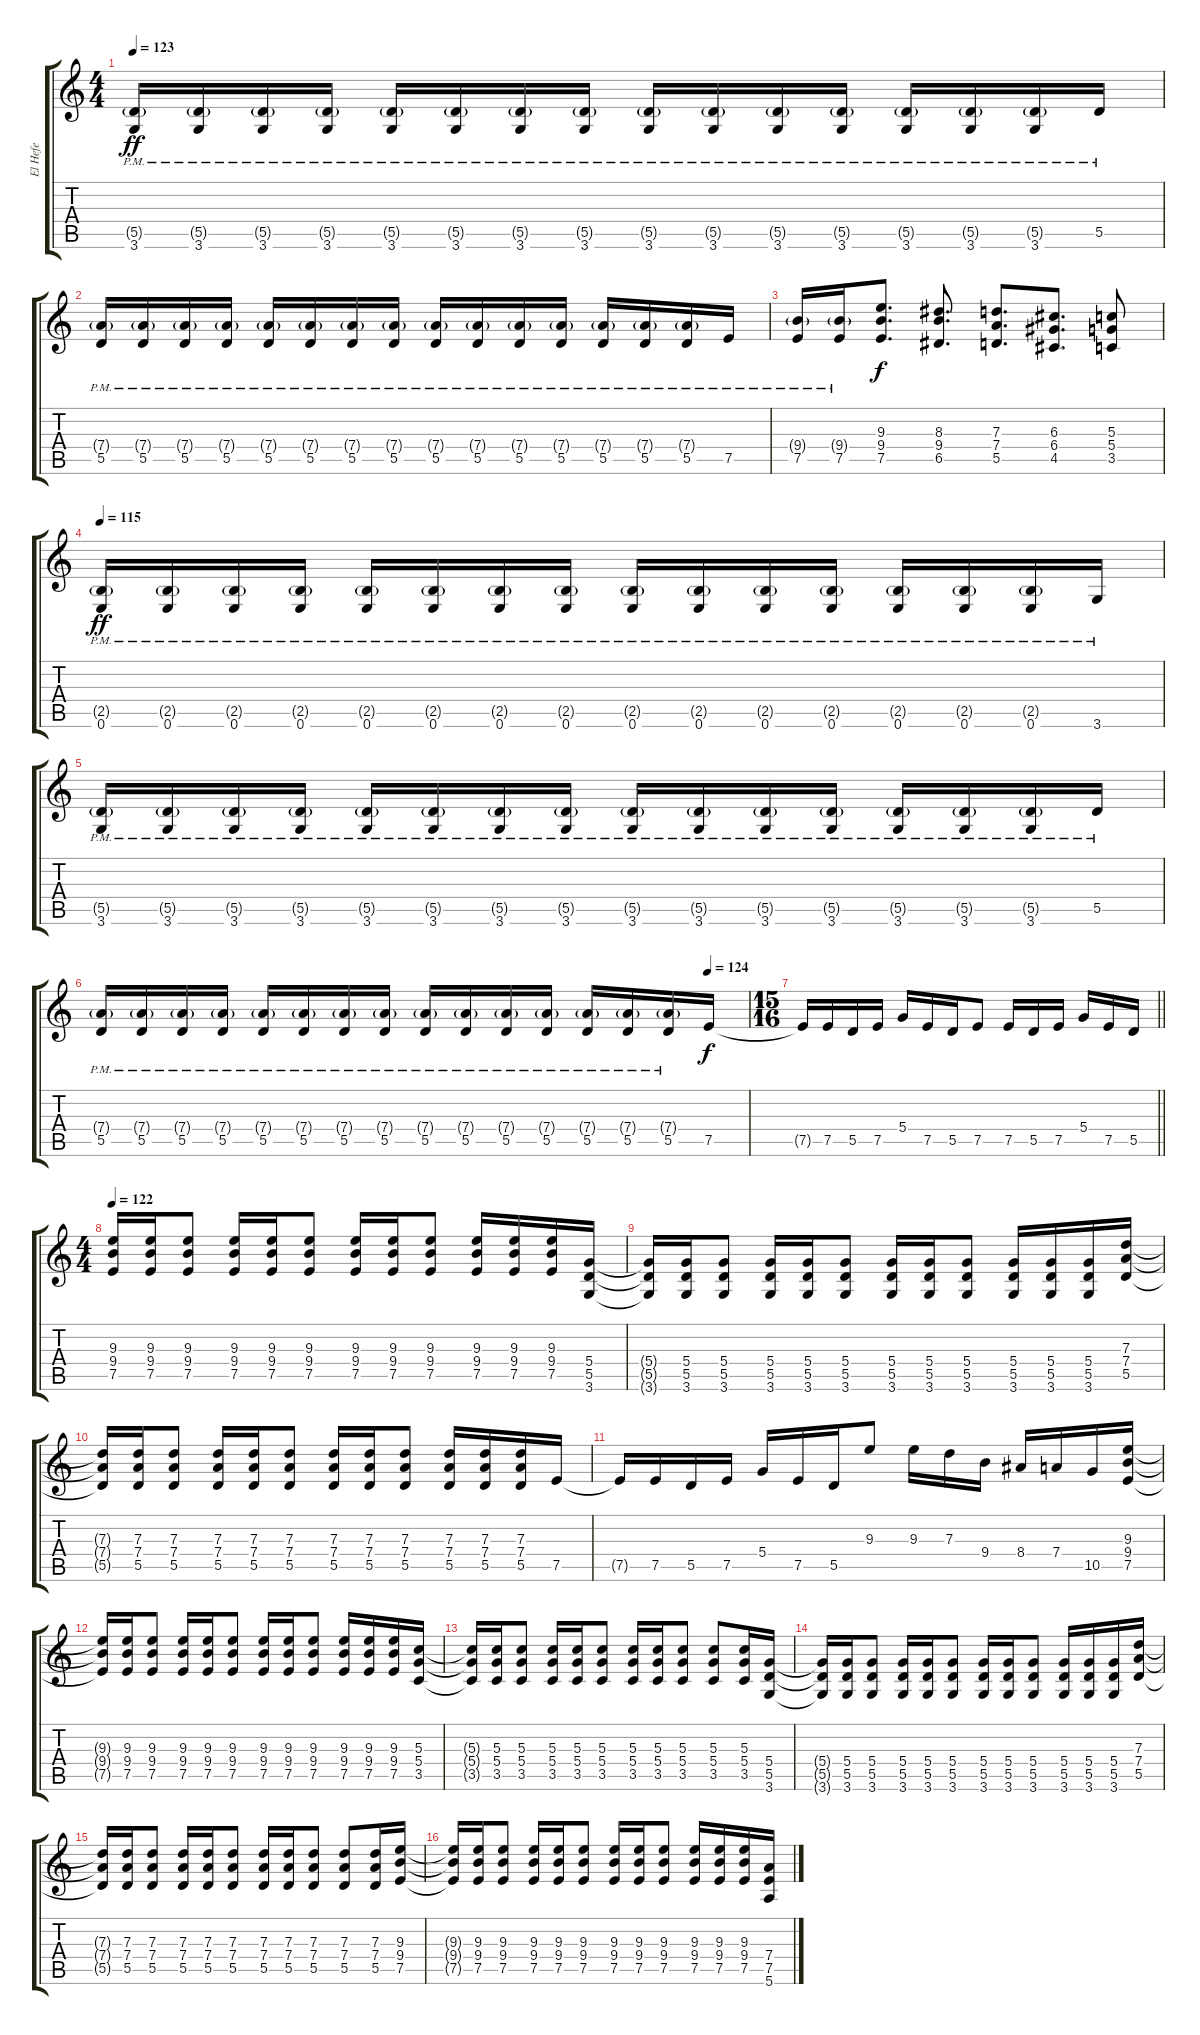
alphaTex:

\track ("El Hefe" "El Hefe") {instrument distortionguitar}
\staff {score tabs}
\tuning (E4 B3 G3 D3 A2 E2) {hide}
\ts (4 4)
\tempo 123
\clef g2
\ks c
(5.5{g pm} 3.6{pm}).16{dy ff} (5.5{g pm} 3.6{pm}).16 (5.5{g pm} 3.6{pm}).16 (5.5{g pm} 3.6{pm}).16 (5.5{g pm} 3.6{pm}).16 (5.5{g pm} 3.6{pm}).16 (5.5{g pm} 3.6{pm}).16 (5.5{g pm} 3.6{pm}).16 (5.5{g pm} 3.6{pm}).16 (5.5{g pm} 3.6{pm}).16 (5.5{g pm} 3.6{pm}).16 (5.5{g pm} 3.6{pm}).16 (5.5{g pm} 3.6{pm}).16 (5.5{g pm} 3.6{pm}).16 (5.5{g pm} 3.6{pm}).16 5.5{pm}.16 |
(7.4{g pm} 5.5{pm}).16 (7.4{g pm} 5.5{pm}).16 (7.4{g pm} 5.5{pm}).16 (7.4{g pm} 5.5{pm}).16 (7.4{g pm} 5.5{pm}).16 (7.4{g pm} 5.5{pm}).16 (7.4{g pm} 5.5{pm}).16 (7.4{g pm} 5.5{pm}).16 (7.4{g pm} 5.5{pm}).16 (7.4{g pm} 5.5{pm}).16 (7.4{g pm} 5.5{pm}).16 (7.4{g pm} 5.5{pm}).16 (7.4{g pm} 5.5{pm}).16 (7.4{g pm} 5.5{pm}).16 (7.4{g pm} 5.5{pm}).16 7.5{pm}.16 |
(9.4{g pm} 7.5{pm}).16 (9.4{g pm} 7.5{pm}).16 (9.3 9.4 7.5).8{d dy f} (8.3 9.4 6.5).8{d} (7.3 7.4 5.5).8{d} (6.3 6.4 4.5).8{d} (5.3 5.4 3.5).8 |
\tempo 115
(2.5{g pm} 0.6{pm}).16{dy ff} (2.5{g pm} 0.6{pm}).16 (2.5{g pm} 0.6{pm}).16 (2.5{g pm} 0.6{pm}).16 (2.5{g pm} 0.6{pm}).16 (2.5{g pm} 0.6{pm}).16 (2.5{g pm} 0.6{pm}).16 (2.5{g pm} 0.6{pm}).16 (2.5{g pm} 0.6{pm}).16 (2.5{g pm} 0.6{pm}).16 (2.5{g pm} 0.6{pm}).16 (2.5{g pm} 0.6{pm}).16 (2.5{g pm} 0.6{pm}).16 (2.5{g pm} 0.6{pm}).16 (2.5{g pm} 0.6{pm}).16 3.6{pm}.16 |
(5.5{g pm} 3.6{pm}).16 (5.5{g pm} 3.6{pm}).16 (5.5{g pm} 3.6{pm}).16 (5.5{g pm} 3.6{pm}).16 (5.5{g pm} 3.6{pm}).16 (5.5{g pm} 3.6{pm}).16 (5.5{g pm} 3.6{pm}).16 (5.5{g pm} 3.6{pm}).16 (5.5{g pm} 3.6{pm}).16 (5.5{g pm} 3.6{pm}).16 (5.5{g pm} 3.6{pm}).16 (5.5{g pm} 3.6{pm}).16 (5.5{g pm} 3.6{pm}).16 (5.5{g pm} 3.6{pm}).16 (5.5{g pm} 3.6{pm}).16 5.5{pm}.16 |
\tempo (124 0.9375)
(7.4{g pm} 5.5{pm}).16 (7.4{g pm} 5.5{pm}).16 (7.4{g pm} 5.5{pm}).16 (7.4{g pm} 5.5{pm}).16 (7.4{g pm} 5.5{pm}).16 (7.4{g pm} 5.5{pm}).16 (7.4{g pm} 5.5{pm}).16 (7.4{g pm} 5.5{pm}).16 (7.4{g pm} 5.5{pm}).16 (7.4{g pm} 5.5{pm}).16 (7.4{g pm} 5.5{pm}).16 (7.4{g pm} 5.5{pm}).16 (7.4{g pm} 5.5{pm}).16 (7.4{g pm} 5.5{pm}).16 (7.4{g pm} 5.5{pm}).16 7.5.16{dy f} |
\ts (15 16)
\barLineRight lightlight
7.5{t}.16 7.5.16 5.5.16 7.5.16 5.4.16 7.5.16 5.5.16 7.5.8 7.5.16 5.5.16 7.5.16 5.4.16 7.5.16 5.5.16 |
\ts (4 4)
\section ("" "")
\tempo 122
(9.3 9.4 7.5).16 (9.3 9.4 7.5).16 (9.3 9.4 7.5).8 (9.3 9.4 7.5).16 (9.3 9.4 7.5).16 (9.3 9.4 7.5).8 (9.3 9.4 7.5).16 (9.3 9.4 7.5).16 (9.3 9.4 7.5).8 (9.3 9.4 7.5).16 (9.3 9.4 7.5).16 (9.3 9.4 7.5).16 (5.4 5.5 3.6).16 |
(5.4{t} 5.5{t} 3.6{t}).16 (5.4 5.5 3.6).16 (5.4 5.5 3.6).8 (5.4 5.5 3.6).16 (5.4 5.5 3.6).16 (5.4 5.5 3.6).8 (5.4 5.5 3.6).16 (5.4 5.5 3.6).16 (5.4 5.5 3.6).8 (5.4 5.5 3.6).16 (5.4 5.5 3.6).16 (5.4 5.5 3.6).16 (7.3 7.4 5.5).16 |
(7.3{t} 7.4{t} 5.5{t}).16 (7.3 7.4 5.5).16 (7.3 7.4 5.5).8 (7.3 7.4 5.5).16 (7.3 7.4 5.5).16 (7.3 7.4 5.5).8 (7.3 7.4 5.5).16 (7.3 7.4 5.5).16 (7.3 7.4 5.5).8 (7.3 7.4 5.5).16 (7.3 7.4 5.5).16 (7.3 7.4 5.5).16 7.5.16 |
7.5{t}.16 7.5.16 5.5.16 7.5.16 5.4.16 7.5.16 5.5.16 9.3.8 9.3.16 7.3.16 9.4.16 8.4.16 7.4.16 10.5.16 (9.3 9.4 7.5).16 |
(9.3{t} 9.4{t} 7.5{t}).16 (9.3 9.4 7.5).16 (9.3 9.4 7.5).8 (9.3 9.4 7.5).16 (9.3 9.4 7.5).16 (9.3 9.4 7.5).8 (9.3 9.4 7.5).16 (9.3 9.4 7.5).16 (9.3 9.4 7.5).8 (9.3 9.4 7.5).16 (9.3 9.4 7.5).16 (9.3 9.4 7.5).16 (5.3 5.4 3.5).16 |
(5.3{t} 5.4{t} 3.5{t}).16 (5.3 5.4 3.5).16 (5.3 5.4 3.5).8 (5.3 5.4 3.5).16 (5.3 5.4 3.5).16 (5.3 5.4 3.5).8 (5.3 5.4 3.5).16 (5.3 5.4 3.5).16 (5.3 5.4 3.5).8 (5.3 5.4 3.5).8 (5.3 5.4 3.5).16 (5.4 5.5 3.6).16 |
(5.4{t} 5.5{t} 3.6{t}).16 (5.4 5.5 3.6).16 (5.4 5.5 3.6).8 (5.4 5.5 3.6).16 (5.4 5.5 3.6).16 (5.4 5.5 3.6).8 (5.4 5.5 3.6).16 (5.4 5.5 3.6).16 (5.4 5.5 3.6).8 (5.4 5.5 3.6).16 (5.4 5.5 3.6).16 (5.4 5.5 3.6).16 (7.3 7.4 5.5).16 |
(7.3{t} 7.4{t} 5.5{t}).16 (7.3 7.4 5.5).16 (7.3 7.4 5.5).8 (7.3 7.4 5.5).16 (7.3 7.4 5.5).16 (7.3 7.4 5.5).8 (7.3 7.4 5.5).16 (7.3 7.4 5.5).16 (7.3 7.4 5.5).8 (7.3 7.4 5.5).8 (7.3 7.4 5.5).16 (9.3 9.4 7.5).16 |
(9.3{t} 9.4{t} 7.5{t}).16 (9.3 9.4 7.5).16 (9.3 9.4 7.5).8 (9.3 9.4 7.5).16 (9.3 9.4 7.5).16 (9.3 9.4 7.5).8 (9.3 9.4 7.5).16 (9.3 9.4 7.5).16 (9.3 9.4 7.5).8 (9.3 9.4 7.5).16 (9.3 9.4 7.5).16 (9.3 9.4 7.5).16 (7.4 7.5 5.6).16
